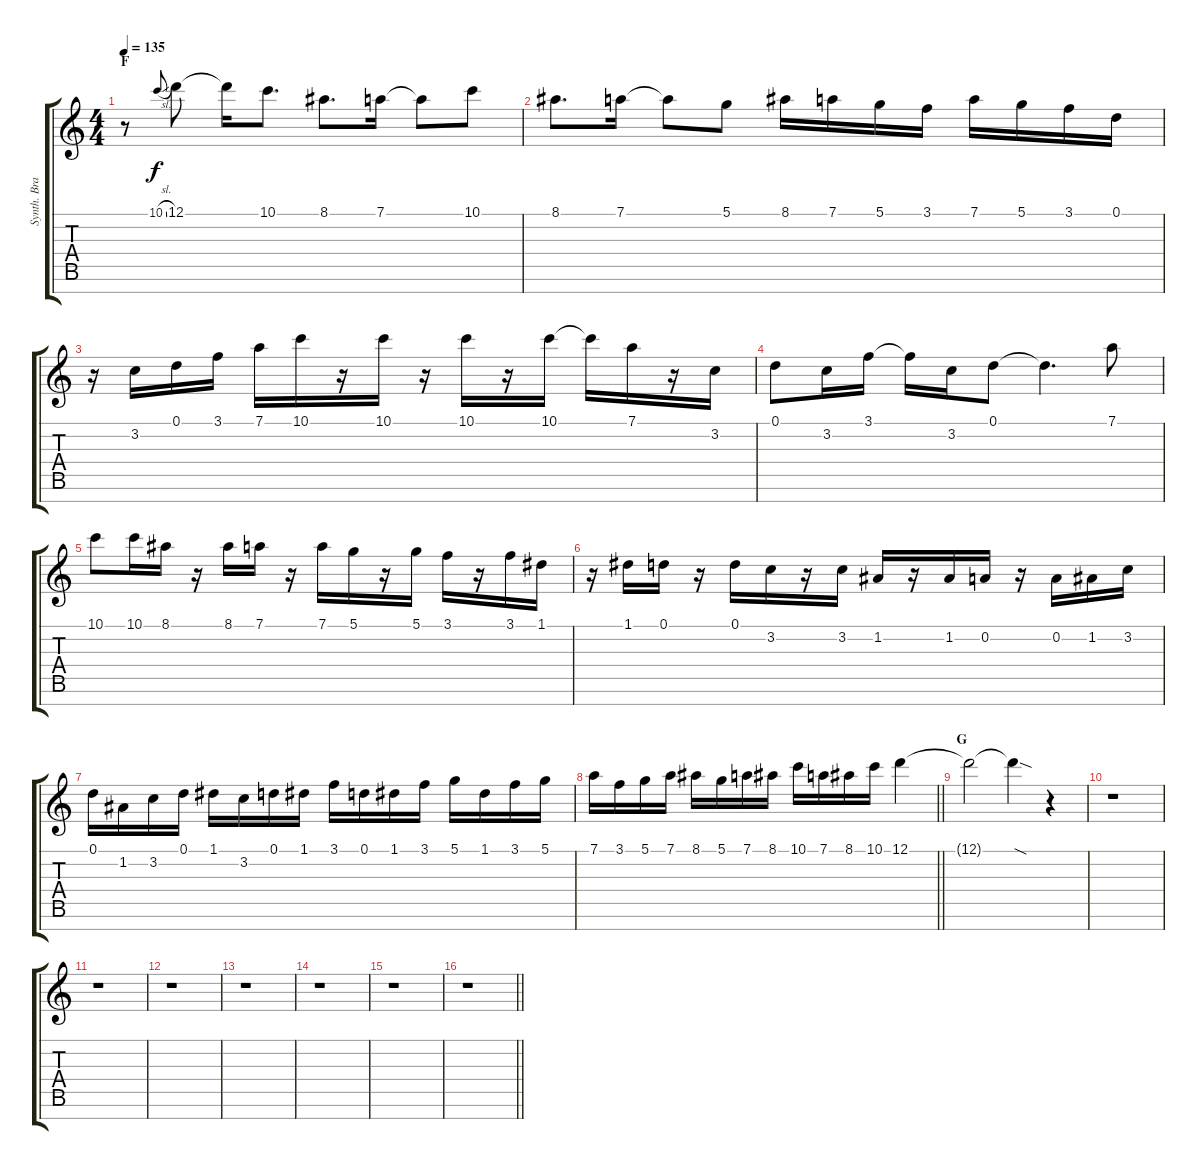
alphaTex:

\track ("Synth. Brass" "Synth. Bra") {instrument synthbrass1}
\staff {score tabs}
\tuning (D5 A4 F4 C4 G3 D3 A2) {hide}
\ts (4 4)
\section ("" "F")
\tempo 135
\clef g2
\ks c
r.8{dy f} 10.1{sl}.8{gr onbeat} 12.1.8 12.1{t}.16 10.1.8{d} 8.1.8{d} 7.1.16 7.1{t}.8 10.1.8 |
8.1.8{d} 7.1.16 7.1{t}.8 5.1.8 8.1.16 7.1.16 5.1.16 3.1.16 7.1.16 5.1.16 3.1.16 0.1.16 |
r.16 3.2.16 0.1.16 3.1.16 7.1.16 10.1.16 r.16 10.1.16 r.16 10.1.16 r.16 10.1.16 10.1{t}.16 7.1.16 r.16 3.2.16 |
0.1.8 3.2.16 3.1.16 3.1{t}.16 3.2.16 0.1.8 0.1{t}.4{d} 7.1.8 |
10.1.8 10.1.16 8.1.16 r.16 8.1.16 7.1.16 r.16 7.1.16 5.1.16 r.16 5.1.16 3.1.16 r.16 3.1.16 1.1.16 |
r.16 1.1.16 0.1.16 r.16 0.1.16 3.2.16 r.16 3.2.16 1.2.16 r.16 1.2.16 0.2.16 r.16 0.2.16 1.2.16 3.2.16 |
0.1.16 1.2.16 3.2.16 0.1.16 1.1.16 3.2.16 0.1.16 1.1.16 3.1.16 0.1.16 1.1.16 3.1.16 5.1.16 1.1.16 3.1.16 5.1.16 |
\barLineRight lightlight
7.1.16 3.1.16 5.1.16 7.1.16 8.1.16 5.1.16 7.1.16 8.1.16 10.1.16 7.1.16 8.1.16 10.1.16 12.1.4 |
\section ("" "G")
12.1{t}.2 12.1{sod t}.4 r.4 |
r.1 |
r.1 |
r.1 |
r.1 |
r.1 |
r.1 |
\barLineRight lightlight
r.1
